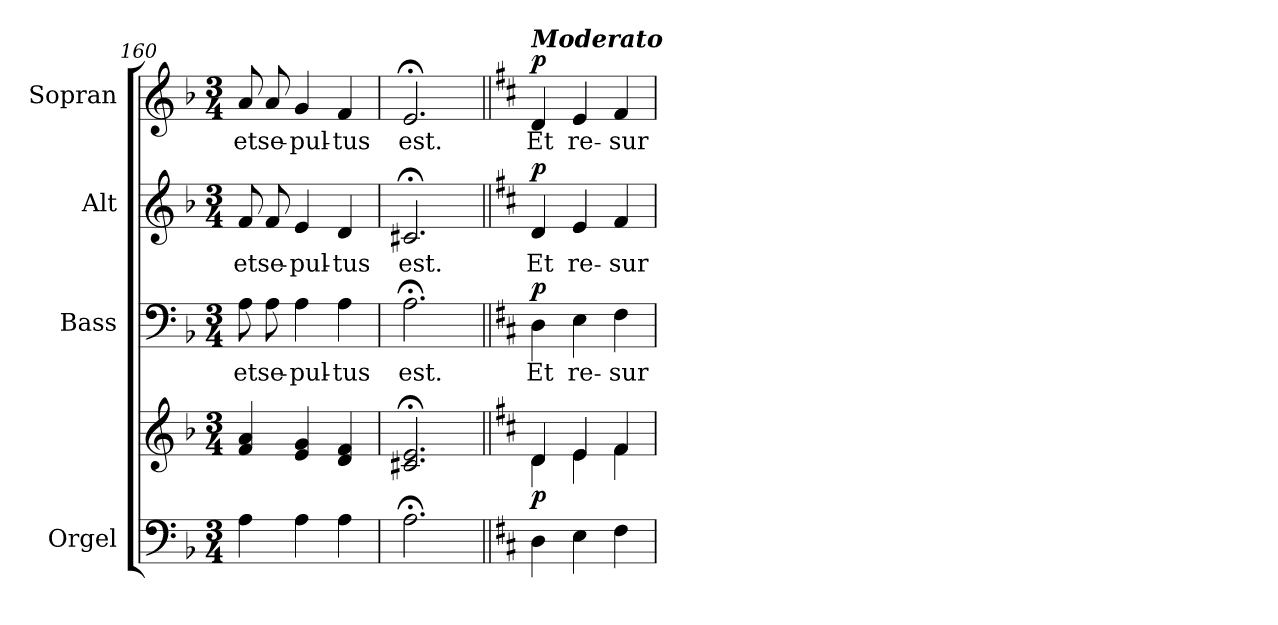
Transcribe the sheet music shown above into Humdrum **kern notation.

**kern	**kern	**dynam	**kern	**text	**dynam	**kern	**text	**dynam	**kern	**text	**dynam
*part4	*part4	*part4	*part3	*part3	*part3	*part2	*part2	*part2	*part1	*part1	*part1
*staff5	*staff4	*staff4/5	*staff3	*staff3	*staff3	*staff2	*staff2	*staff2	*staff1	*staff1	*staff1
*I"Orgel	*	*	*I"Bass	*	*	*I"Alt	*	*	*I"Sopran	*	*
*	*	*	*I'B.	*	*	*I'A.	*	*	*I'S.	*	*
*clefF4	*clefG2	*	*clefF4	*	*	*clefG2	*	*	*clefG2	*	*
*k[b-]	*k[b-]	*	*k[b-]	*	*	*k[b-]	*	*	*k[b-]	*	*
*F:	*F:	*	*F:	*	*	*F:	*	*	*F:	*	*
*M3/4	*M3/4	*	*M3/4	*	*	*M3/4	*	*	*M3/4	*	*
=160	=160	=160	=160	=160	=160	=160	=160	=160	=160	=160	=160
!	!	!	!	!LO:LY:b	!	!	!LO:LY:b	!	!	!LO:LY:b	!
4A\	4f/ 4a/	.	8A\	et	.	8f/	et	.	8a/	et	.
!	!	!	!	!LO:LY:b	!	!	!LO:LY:b	!	!	!LO:LY:b	!
.	.	.	8A\	se-	.	8f/	se-	.	8a/	se-	.
!	!	!	!	!LO:LY:b	!	!	!LO:LY:b	!	!	!LO:LY:b	!
4A\	4e/ 4g/	.	4A\	-pul-	.	4e/	-pul-	.	4g/	-pul-	.
!	!	!	!	!LO:LY:b	!	!	!LO:LY:b	!	!	!LO:LY:b	!
4A\	4d/ 4f/	.	4A\	-tus	.	4d/	-tus	.	4f/	-tus	.
=161	=161	=161	=161	=161	=161	=161	=161	=161	=161	=161	=161
!	!	!	!	!LO:LY:b	!	!	!LO:LY:b	!	!	!LO:LY:b	!
2.A;\	2.c#X/;< 2.e/;<	.	2.A;<\	est.	.	2.c#X;</	est.	.	2.e;</	est.	.
!!LO:LB:g=z
=162||	=162||	=162||	=162||	=162||	=162||	=162||	=162||	=162||	=162||	=162||	=162||
*k[f#c#]	*k[f#c#]	*	*k[f#c#]	*	*	*k[f#c#]	*	*	*k[f#c#]	*	*
*D:	*D:	*	*D:	*	*	*D:	*	*	*D:	*	*
*	*^	*	*	*	*	*	*	*	*	*	*
!	!	!	!	!	!	!	!	!	!	!LO:TX:a:Bi:t=Moderato	!	!
!	!	!	!LO:DY:b	!	!LO:LY:b	!LO:DY:a	!	!LO:LY:b	!LO:DY:a	!	!LO:LY:b	!LO:DY:a
4D\	4d/	4d\	p	4D\	Et	p	4d/	Et	p	4d/	Et	p
!	!	!	!	!	!LO:LY:b	!	!	!LO:LY:b	!	!	!LO:LY:b	!
4E\	4e/	4e\	.	4E\	re-	.	4e/	re-	.	4e/	re-	.
!	!	!	!	!	!LO:LY:b	!	!	!LO:LY:b	!	!	!LO:LY:b	!
4F#\	4f#/	4f#\	.	4F#\	-sur-	.	4f#/	-sur-	.	4f#/	-sur-	.
*	*v	*v	*	*	*	*	*	*	*	*	*	*
=	=	=	=	=	=	=	=	=	=	=	=
*-	*-	*-	*-	*-	*-	*-	*-	*-	*-	*-	*-
